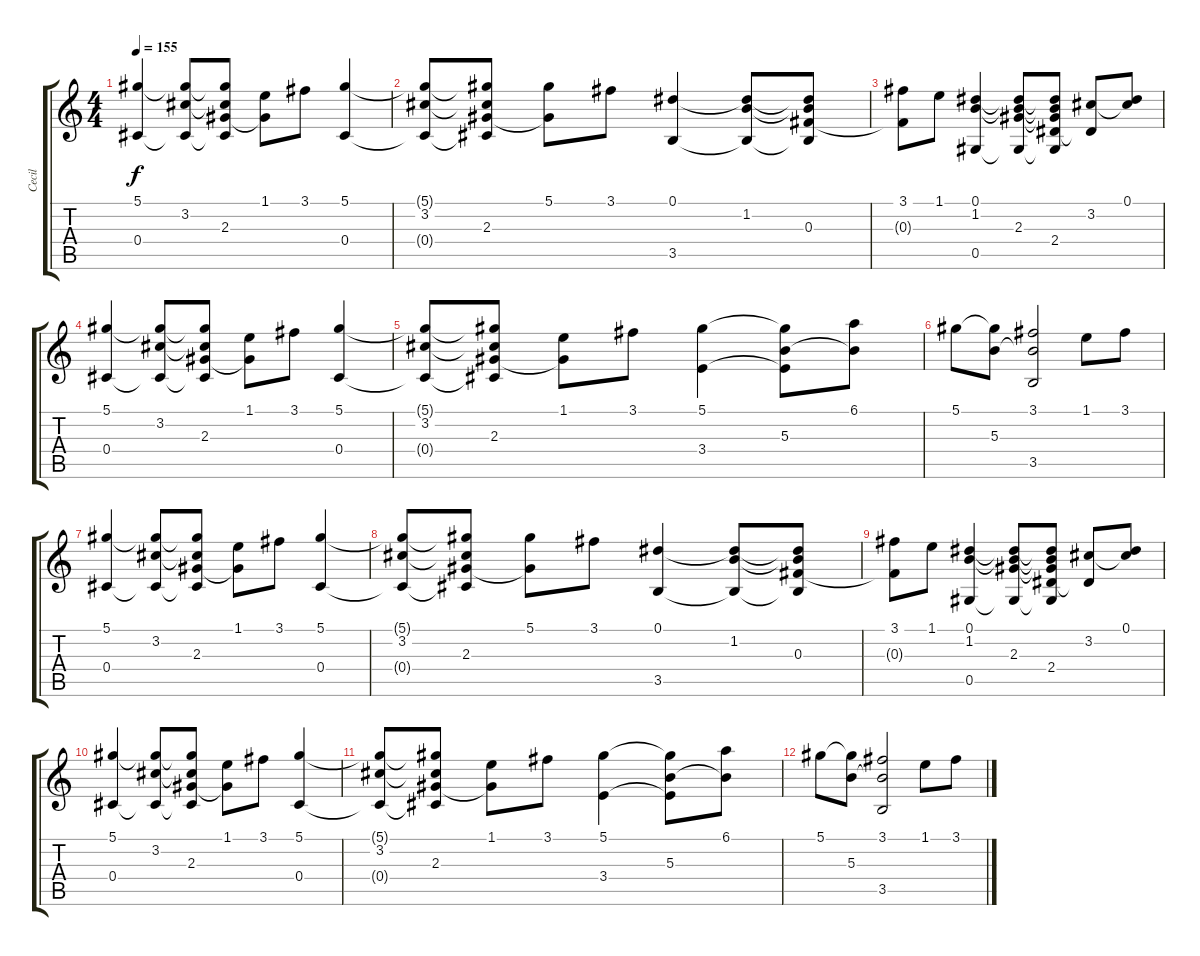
\track ("Cecil" "Cecil") {instrument acousticguitarsteel}
\staff {score tabs}
\tuning (Eb4 Bb3 Gb3 Db3 Ab2 Eb2) {hide}
\ts (4 4)
\tempo 155
\clef g2
\ks c
(5.1 0.4).4{dy f} (5.1{t} 3.2 0.4{t}).8 (5.1{t} 3.2{t} 2.3 0.4{t}).8 (1.1 2.3{t}).8 3.1.8 (5.1 0.4).4 |
(5.1{t} 3.2 0.4{t}).8 (5.1{t} 3.2{t} 2.3 0.4{t}).8 (5.1 2.3{t}).8 3.1.8 (0.1 3.5).4 (0.1{t} 1.2 3.5{t}).8 (0.1{t} 1.2{t} 0.3 3.5{t}).8 |
(3.1 0.3{t}).8 1.1.8 (0.1 1.2 0.5).4 (0.1{t} 1.2{t} 2.3 0.5{t}).8 (0.1{t} 1.2{t} 2.3{t} 2.4 0.5{t}).8 (3.2 2.4{t}).8 (0.1 3.2{t}).8 |
(5.1 0.4).4 (5.1{t} 3.2 0.4{t}).8 (5.1{t} 3.2{t} 2.3 0.4{t}).8 (1.1 2.3{t}).8 3.1.8 (5.1 0.4).4 |
(5.1{t} 3.2 0.4{t}).8 (5.1{t} 3.2{t} 2.3 0.4{t}).8 (1.1 2.3{t}).8 3.1.8 (5.1 3.4).4 (5.1{t} 5.3 3.4{t}).8 (6.1 5.3{t}).8 |
5.1.8 (5.1{t} 5.3).8 (3.1 5.3{t} 3.5).2 1.1.8 3.1.8 |
(5.1 0.4).4 (5.1{t} 3.2 0.4{t}).8 (5.1{t} 3.2{t} 2.3 0.4{t}).8 (1.1 2.3{t}).8 3.1.8 (5.1 0.4).4 |
(5.1{t} 3.2 0.4{t}).8 (5.1{t} 3.2{t} 2.3 0.4{t}).8 (5.1 2.3{t}).8 3.1.8 (0.1 3.5).4 (0.1{t} 1.2 3.5{t}).8 (0.1{t} 1.2{t} 0.3 3.5{t}).8 |
(3.1 0.3{t}).8 1.1.8 (0.1 1.2 0.5).4 (0.1{t} 1.2{t} 2.3 0.5{t}).8 (0.1{t} 1.2{t} 2.3{t} 2.4 0.5{t}).8 (3.2 2.4{t}).8 (0.1 3.2{t}).8 |
(5.1 0.4).4 (5.1{t} 3.2 0.4{t}).8 (5.1{t} 3.2{t} 2.3 0.4{t}).8 (1.1 2.3{t}).8 3.1.8 (5.1 0.4).4 |
(5.1{t} 3.2 0.4{t}).8 (5.1{t} 3.2{t} 2.3 0.4{t}).8 (1.1 2.3{t}).8 3.1.8 (5.1 3.4).4 (5.1{t} 5.3 3.4{t}).8 (6.1 5.3{t}).8 |
5.1.8 (5.1{t} 5.3).8 (3.1 5.3{t} 3.5).2 1.1.8 3.1.8
